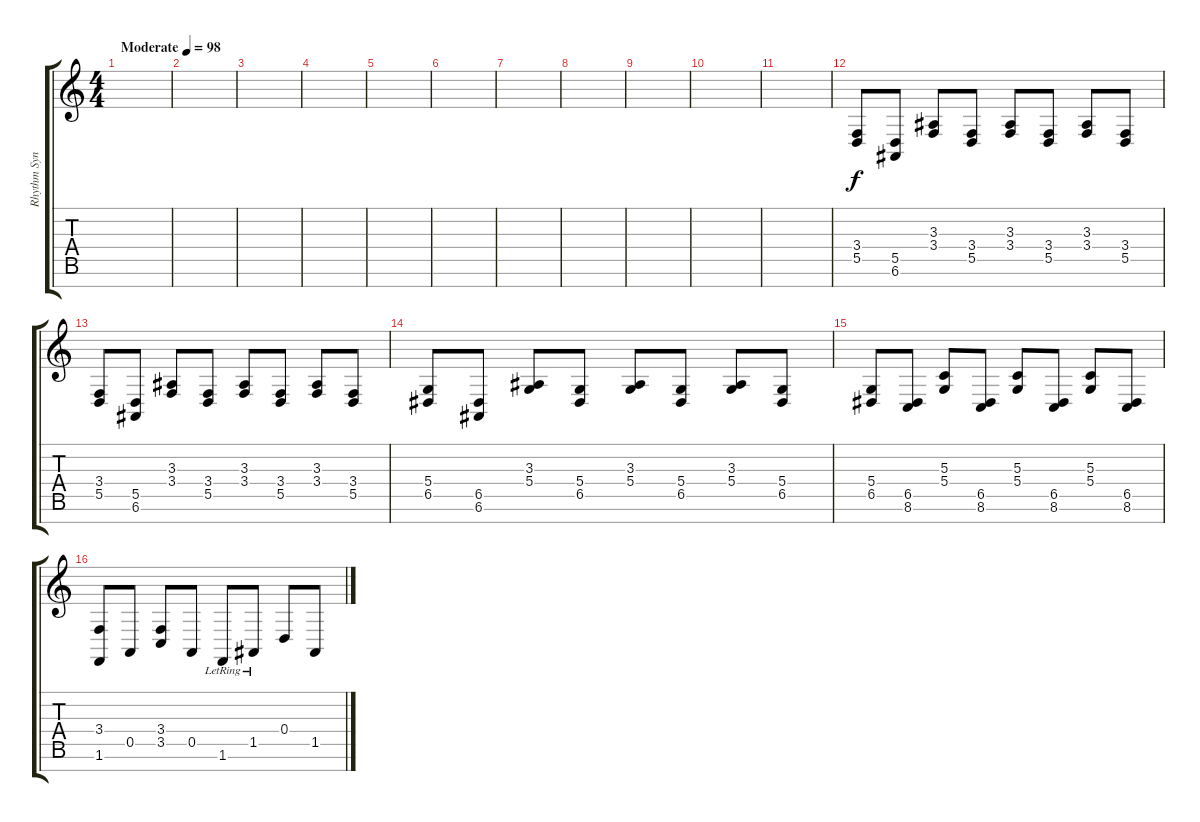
\track ("Rhythm Synth" "Rhythm Syn") {instrument lead1square}
\staff {score tabs}
\tuning (E4 B3 G3 D3 A2 E2 B1) {hide}
\ts (4 4)
\tempo (98 "Moderate")
\clef g2
\ks c
|
|
|
|
|
|
|
|
|
|
|
(3.4 5.5).8 (5.5 6.6).8 (3.3 3.4).8 (3.4 5.5).8 (3.3 3.4).8 (3.4 5.5).8 (3.3 3.4).8 (3.4 5.5).8 |
(3.4 5.5).8 (5.5 6.6).8 (3.3 3.4).8 (3.4 5.5).8 (3.3 3.4).8 (3.4 5.5).8 (3.3 3.4).8 (3.4 5.5).8 |
(5.4 6.5).8 (6.5 6.6).8 (3.3 5.4).8 (5.4 6.5).8 (3.3 5.4).8 (5.4 6.5).8 (3.3 5.4).8 (5.4 6.5).8 |
(5.4 6.5).8 (6.5 8.6).8 (5.3 5.4).8 (6.5 8.6).8 (5.3 5.4).8 (6.5 8.6).8 (5.3 5.4).8 (6.5 8.6).8 |
(3.4 1.6).8 0.5.8 (3.4 3.5).8 0.5.8 1.6{lr}.8 1.5{lr}.8 0.4.8 1.5.8
